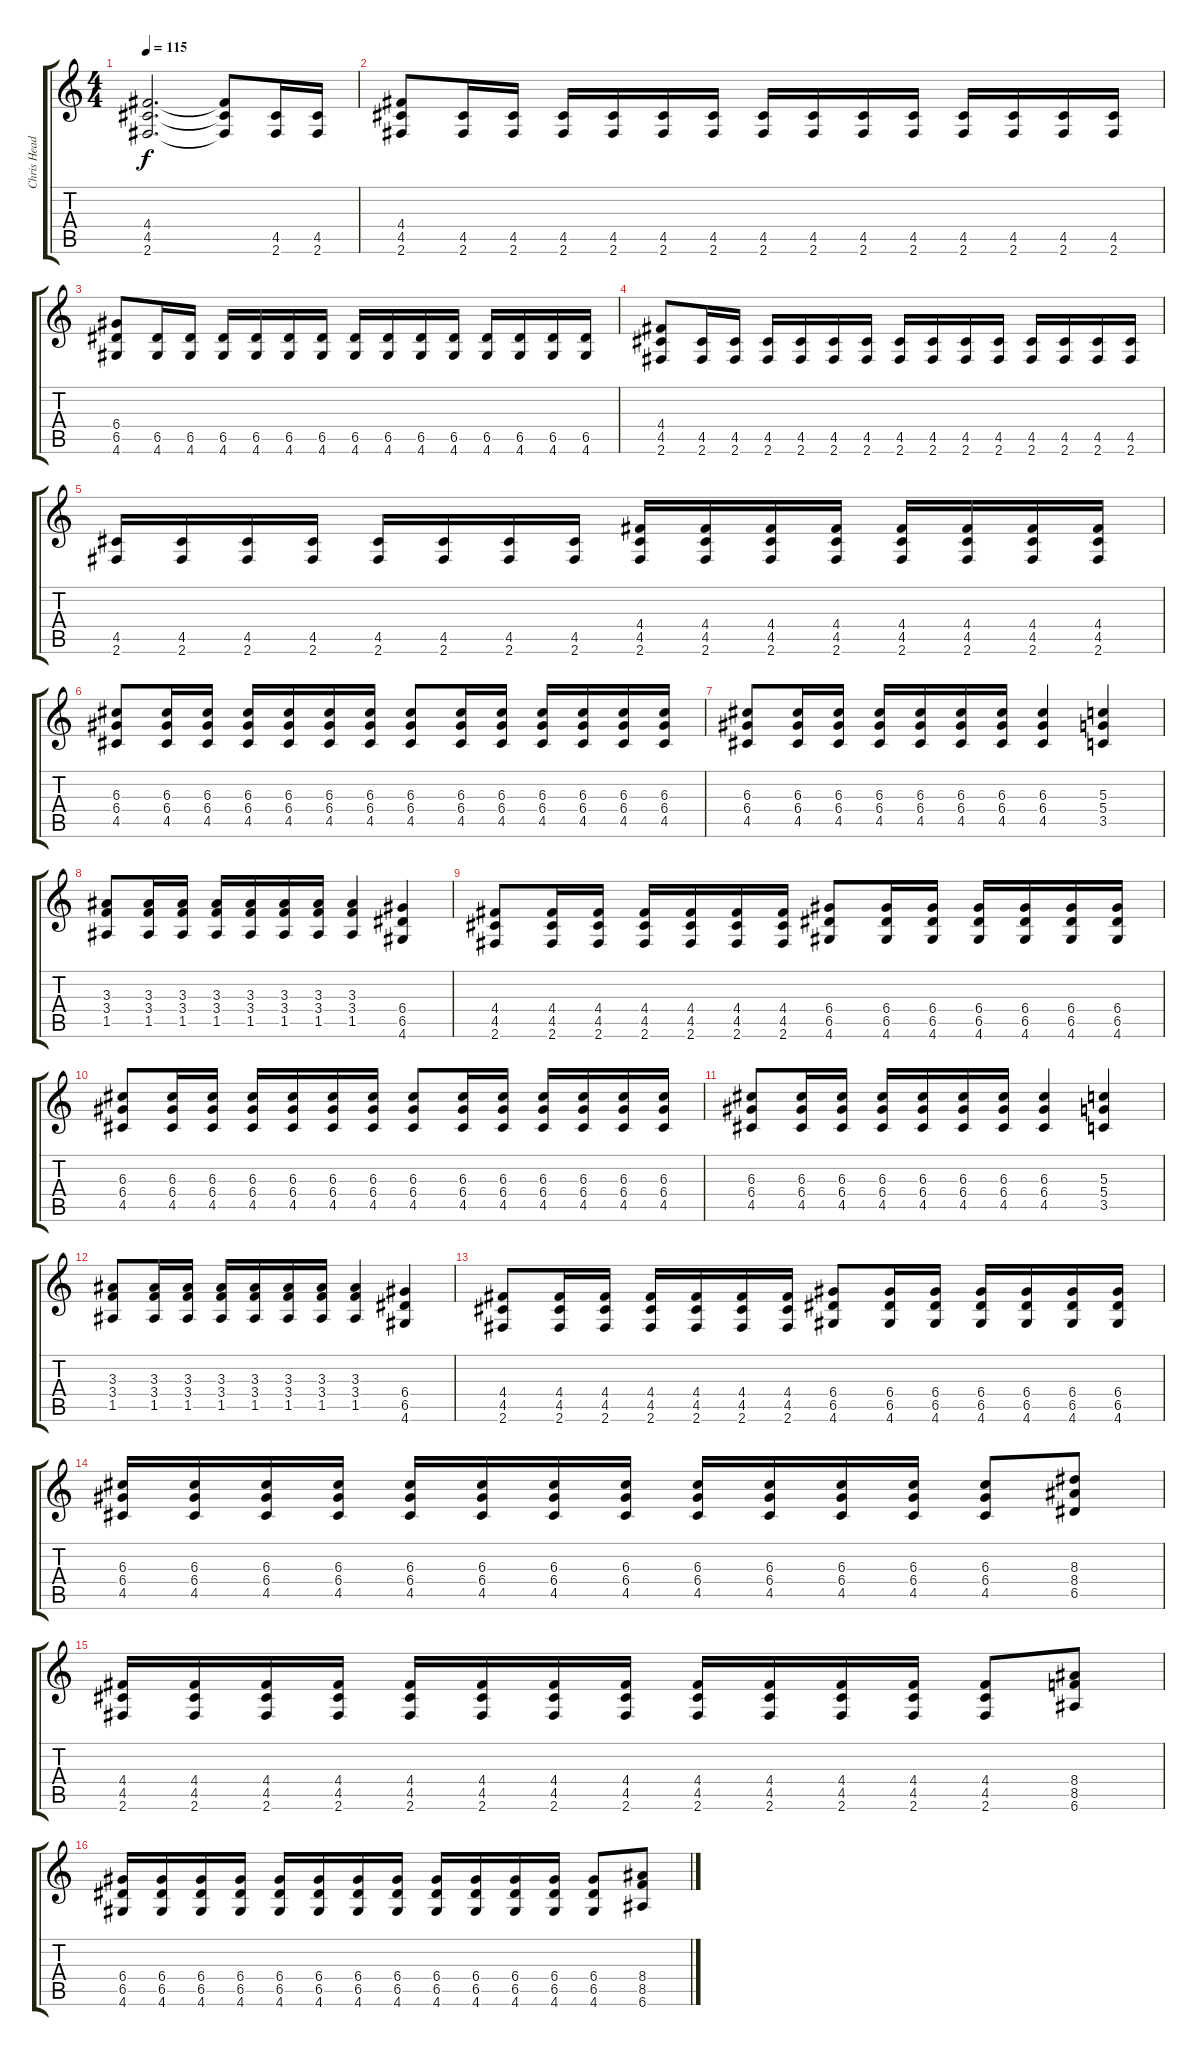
\track ("Chris Head" "Chris Head") {instrument overdrivenguitar}
\staff {score tabs}
\tuning (E4 B3 G3 D3 A2 E2) {hide}
\ts (4 4)
\tempo 115
\clef g2
\ks c
(4.4 4.5 2.6).2{d dy f} (4.4{t} 4.5{t} 2.6{t}).8 (4.5 2.6).16 (4.5 2.6).16 |
(4.4 4.5 2.6).8 (4.5 2.6).16 (4.5 2.6).16 (4.5 2.6).16 (4.5 2.6).16 (4.5 2.6).16 (4.5 2.6).16 (4.5 2.6).16 (4.5 2.6).16 (4.5 2.6).16 (4.5 2.6).16 (4.5 2.6).16 (4.5 2.6).16 (4.5 2.6).16 (4.5 2.6).16 |
(6.4 6.5 4.6).8 (6.5 4.6).16 (6.5 4.6).16 (6.5 4.6).16 (6.5 4.6).16 (6.5 4.6).16 (6.5 4.6).16 (6.5 4.6).16 (6.5 4.6).16 (6.5 4.6).16 (6.5 4.6).16 (6.5 4.6).16 (6.5 4.6).16 (6.5 4.6).16 (6.5 4.6).16 |
(4.4 4.5 2.6).8 (4.5 2.6).16 (4.5 2.6).16 (4.5 2.6).16 (4.5 2.6).16 (4.5 2.6).16 (4.5 2.6).16 (4.5 2.6).16 (4.5 2.6).16 (4.5 2.6).16 (4.5 2.6).16 (4.5 2.6).16 (4.5 2.6).16 (4.5 2.6).16 (4.5 2.6).16 |
(4.5 2.6).16 (4.5 2.6).16 (4.5 2.6).16 (4.5 2.6).16 (4.5 2.6).16 (4.5 2.6).16 (4.5 2.6).16 (4.5 2.6).16 (4.4 4.5 2.6).16 (4.4 4.5 2.6).16 (4.4 4.5 2.6).16 (4.4 4.5 2.6).16 (4.4 4.5 2.6).16 (4.4 4.5 2.6).16 (4.4 4.5 2.6).16 (4.4 4.5 2.6).16 |
(6.3 6.4 4.5).8 (6.3 6.4 4.5).16 (6.3 6.4 4.5).16 (6.3 6.4 4.5).16 (6.3 6.4 4.5).16 (6.3 6.4 4.5).16 (6.3 6.4 4.5).16 (6.3 6.4 4.5).8 (6.3 6.4 4.5).16 (6.3 6.4 4.5).16 (6.3 6.4 4.5).16 (6.3 6.4 4.5).16 (6.3 6.4 4.5).16 (6.3 6.4 4.5).16 |
(6.3 6.4 4.5).8 (6.3 6.4 4.5).16 (6.3 6.4 4.5).16 (6.3 6.4 4.5).16 (6.3 6.4 4.5).16 (6.3 6.4 4.5).16 (6.3 6.4 4.5).16 (6.3 6.4 4.5).4 (5.3 5.4 3.5).4 |
(3.3 3.4 1.5).8 (3.3 3.4 1.5).16 (3.3 3.4 1.5).16 (3.3 3.4 1.5).16 (3.3 3.4 1.5).16 (3.3 3.4 1.5).16 (3.3 3.4 1.5).16 (3.3 3.4 1.5).4 (6.4 6.5 4.6).4 |
(4.4 4.5 2.6).8 (4.4 4.5 2.6).16 (4.4 4.5 2.6).16 (4.4 4.5 2.6).16 (4.4 4.5 2.6).16 (4.4 4.5 2.6).16 (4.4 4.5 2.6).16 (6.4 6.5 4.6).8 (6.4 6.5 4.6).16 (6.4 6.5 4.6).16 (6.4 6.5 4.6).16 (6.4 6.5 4.6).16 (6.4 6.5 4.6).16 (6.4 6.5 4.6).16 |
(6.3 6.4 4.5).8 (6.3 6.4 4.5).16 (6.3 6.4 4.5).16 (6.3 6.4 4.5).16 (6.3 6.4 4.5).16 (6.3 6.4 4.5).16 (6.3 6.4 4.5).16 (6.3 6.4 4.5).8 (6.3 6.4 4.5).16 (6.3 6.4 4.5).16 (6.3 6.4 4.5).16 (6.3 6.4 4.5).16 (6.3 6.4 4.5).16 (6.3 6.4 4.5).16 |
(6.3 6.4 4.5).8 (6.3 6.4 4.5).16 (6.3 6.4 4.5).16 (6.3 6.4 4.5).16 (6.3 6.4 4.5).16 (6.3 6.4 4.5).16 (6.3 6.4 4.5).16 (6.3 6.4 4.5).4 (5.3 5.4 3.5).4 |
(3.3 3.4 1.5).8 (3.3 3.4 1.5).16 (3.3 3.4 1.5).16 (3.3 3.4 1.5).16 (3.3 3.4 1.5).16 (3.3 3.4 1.5).16 (3.3 3.4 1.5).16 (3.3 3.4 1.5).4 (6.4 6.5 4.6).4 |
(4.4 4.5 2.6).8 (4.4 4.5 2.6).16 (4.4 4.5 2.6).16 (4.4 4.5 2.6).16 (4.4 4.5 2.6).16 (4.4 4.5 2.6).16 (4.4 4.5 2.6).16 (6.4 6.5 4.6).8 (6.4 6.5 4.6).16 (6.4 6.5 4.6).16 (6.4 6.5 4.6).16 (6.4 6.5 4.6).16 (6.4 6.5 4.6).16 (6.4 6.5 4.6).16 |
(6.3 6.4 4.5).16 (6.3 6.4 4.5).16 (6.3 6.4 4.5).16 (6.3 6.4 4.5).16 (6.3 6.4 4.5).16 (6.3 6.4 4.5).16 (6.3 6.4 4.5).16 (6.3 6.4 4.5).16 (6.3 6.4 4.5).16 (6.3 6.4 4.5).16 (6.3 6.4 4.5).16 (6.3 6.4 4.5).16 (6.3 6.4 4.5).8 (8.3 8.4 6.5).8 |
(4.4 4.5 2.6).16 (4.4 4.5 2.6).16 (4.4 4.5 2.6).16 (4.4 4.5 2.6).16 (4.4 4.5 2.6).16 (4.4 4.5 2.6).16 (4.4 4.5 2.6).16 (4.4 4.5 2.6).16 (4.4 4.5 2.6).16 (4.4 4.5 2.6).16 (4.4 4.5 2.6).16 (4.4 4.5 2.6).16 (4.4 4.5 2.6).8 (8.4 8.5 6.6).8 |
(6.4 6.5 4.6).16 (6.4 6.5 4.6).16 (6.4 6.5 4.6).16 (6.4 6.5 4.6).16 (6.4 6.5 4.6).16 (6.4 6.5 4.6).16 (6.4 6.5 4.6).16 (6.4 6.5 4.6).16 (6.4 6.5 4.6).16 (6.4 6.5 4.6).16 (6.4 6.5 4.6).16 (6.4 6.5 4.6).16 (6.4 6.5 4.6).8 (8.4 8.5 6.6).8
